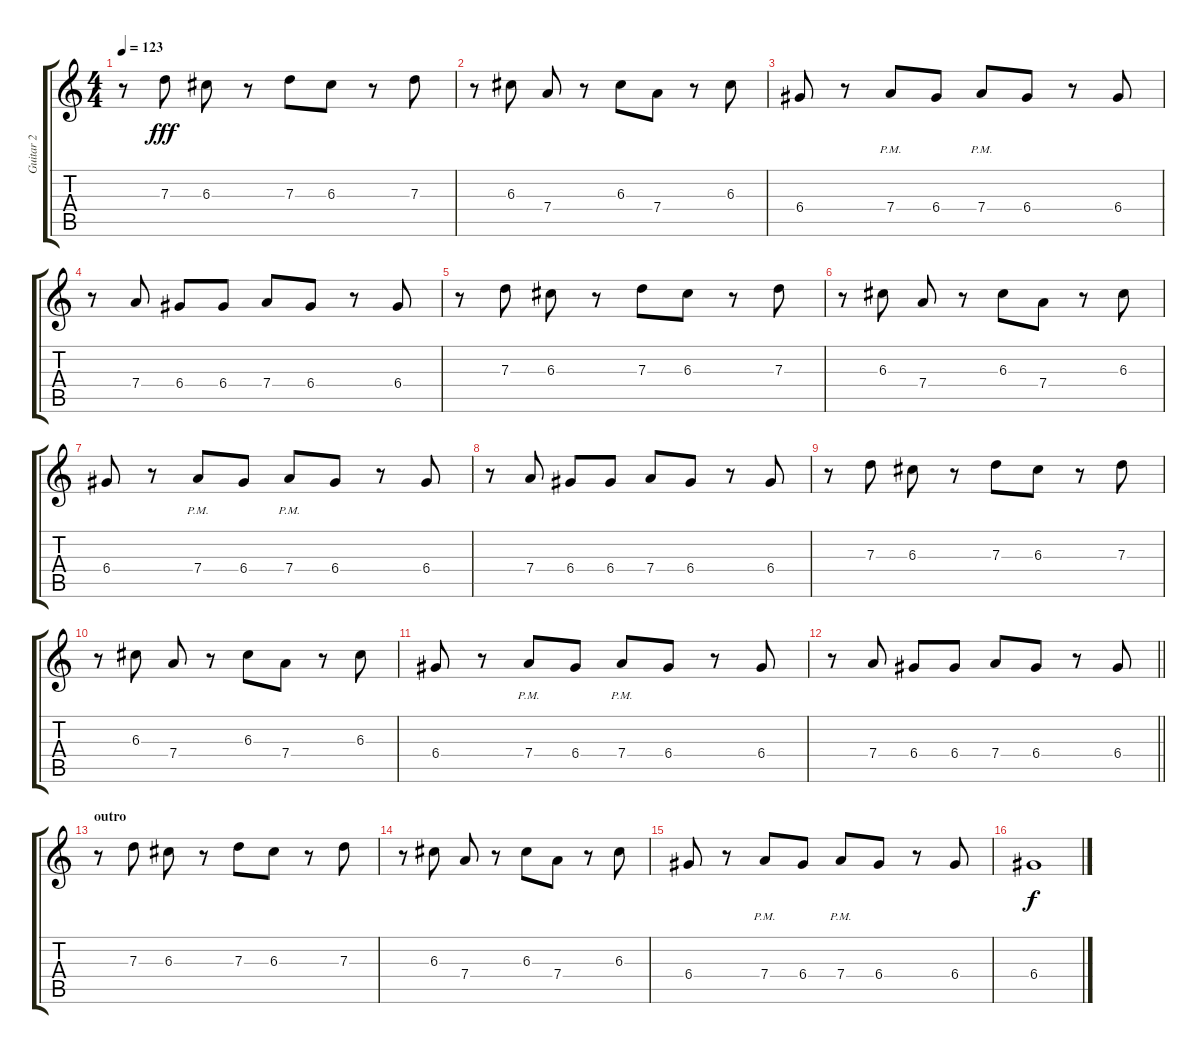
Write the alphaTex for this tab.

\track ("Guitar 2" "Guitar 2") {instrument distortionguitar}
\staff {score tabs}
\tuning (E4 B3 G3 D3 A2 E2) {hide}
\ts (4 4)
\tempo 123
\clef g2
\ks c
r.8{dy fff} 7.3.8 6.3.8 r.8 7.3.8 6.3.8 r.8 7.3.8 |
r.8 6.3.8 7.4.8 r.8 6.3.8 7.4.8 r.8 6.3.8 |
6.4.8 r.8 7.4{pm}.8 6.4.8 7.4{pm}.8 6.4.8 r.8 6.4.8 |
r.8 7.4.8 6.4.8 6.4.8 7.4.8 6.4.8 r.8 6.4.8 |
r.8 7.3.8 6.3.8 r.8 7.3.8 6.3.8 r.8 7.3.8 |
r.8 6.3.8 7.4.8 r.8 6.3.8 7.4.8 r.8 6.3.8 |
6.4.8 r.8 7.4{pm}.8 6.4.8 7.4{pm}.8 6.4.8 r.8 6.4.8 |
r.8 7.4.8 6.4.8 6.4.8 7.4.8 6.4.8 r.8 6.4.8 |
r.8 7.3.8 6.3.8 r.8 7.3.8 6.3.8 r.8 7.3.8 |
r.8 6.3.8 7.4.8 r.8 6.3.8 7.4.8 r.8 6.3.8 |
6.4.8 r.8 7.4{pm}.8 6.4.8 7.4{pm}.8 6.4.8 r.8 6.4.8 |
\barLineRight lightlight
r.8 7.4.8 6.4.8 6.4.8 7.4.8 6.4.8 r.8 6.4.8 |
\section ("" "outro")
r.8 7.3.8 6.3.8 r.8 7.3.8 6.3.8 r.8 7.3.8 |
r.8 6.3.8 7.4.8 r.8 6.3.8 7.4.8 r.8 6.3.8 |
6.4.8 r.8 7.4{pm}.8 6.4.8 7.4{pm}.8 6.4.8 r.8 6.4.8 |
6.4.1{dy f}
